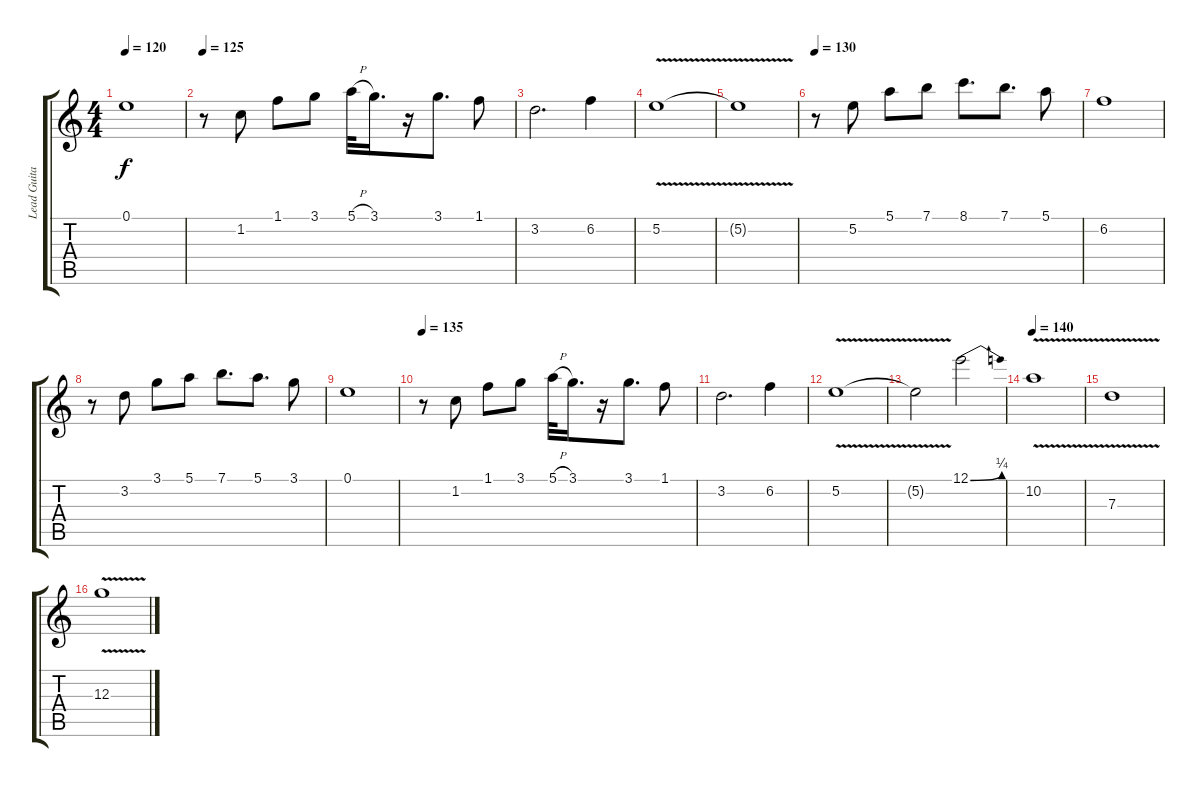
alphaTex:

\track ("Lead Guitar Distorted" "Lead Guita") {instrument overdrivenguitar}
\staff {score tabs}
\tuning (E4 B3 G3 D3 A2 E2) {hide}
\ts (4 4)
\tempo 120
\clef g2
\ks c
0.1.1{dy f} |
\tempo 125
r.8 1.2.8 1.1.8 3.1.8 5.1{h}.32 3.1.16{d} r.16 3.1.8{d} 1.1.8 |
3.2.2{d} 6.2.4 |
5.2{v}.1 |
5.2{t}.1 |
\tempo 130
r.8 5.2.8 5.1.8 7.1.8 8.1.8{d} 7.1.8{d} 5.1.8 |
6.2.1 |
r.8 3.2.8 3.1.8 5.1.8 7.1.8{d} 5.1.8{d} 3.1.8 |
0.1.1 |
\tempo 135
r.8 1.2.8 1.1.8 3.1.8 5.1{h}.32 3.1.16{d} r.16 3.1.8{d} 1.1.8 |
3.2.2{d} 6.2.4 |
5.2{v}.1 |
5.2{t}.2 12.1{be (bend 0 0 60 1)}.2 |
\tempo 140
10.2{v}.1 |
7.3{v}.1 |
12.3{v}.1
